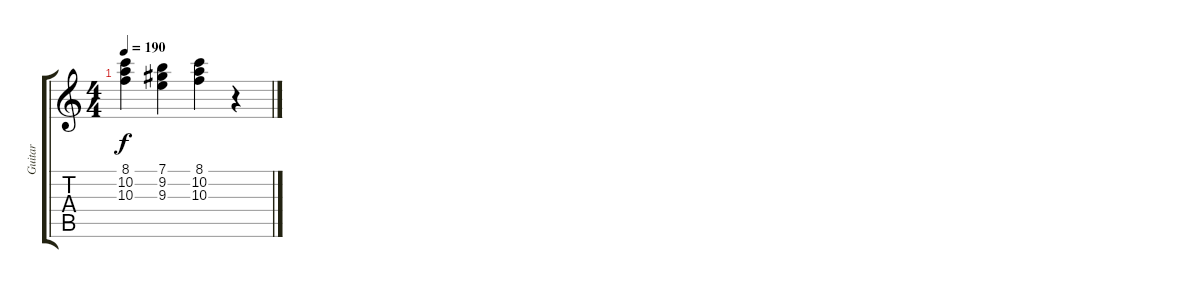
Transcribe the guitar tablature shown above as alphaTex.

\track ("Guitar" "Guitar") {instrument overdrivenguitar}
\staff {score tabs}
\tuning (E4 B3 G3 D3 A2 E2) {hide}
\ts (4 4)
\tempo 190
\clef g2
\ks c
(8.1 10.2 10.3).4{dy f} (7.1 9.2 9.3).4 (8.1 10.2 10.3).4 r.4
